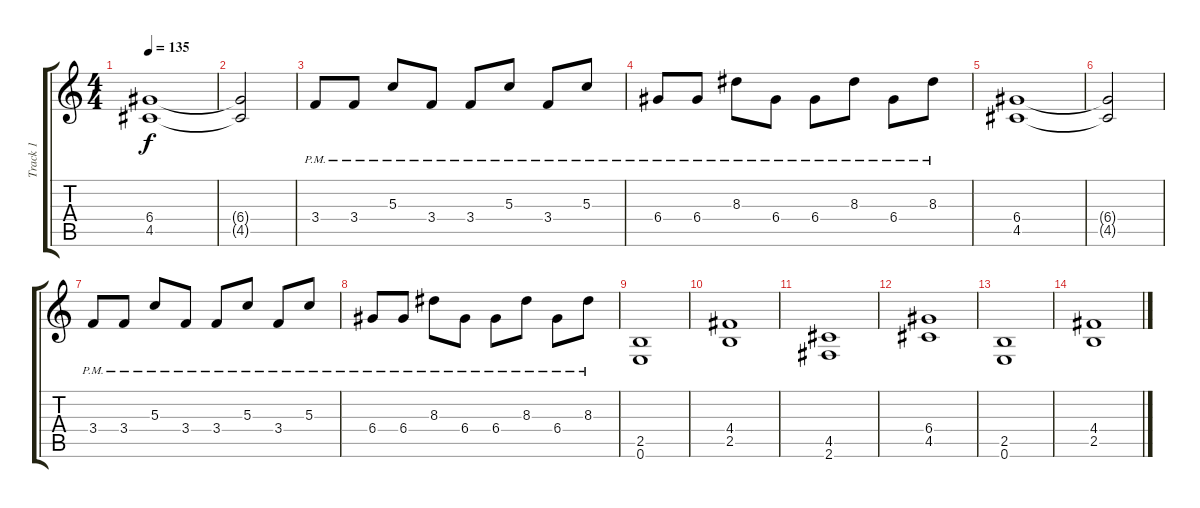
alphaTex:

\track ("Track 1" "Track 1") {instrument distortionguitar}
\staff {score tabs}
\tuning (E4 B3 G3 D3 A2 E2) {hide}
\ts (4 4)
\tempo 135
\clef g2
\ks c
(6.4 4.5).1{dy f} |
(6.4{t} 4.5{t}).2 |
3.4{pm}.8 3.4{pm}.8 5.3{pm}.8 3.4{pm}.8 3.4{pm}.8 5.3{pm}.8 3.4{pm}.8 5.3{pm}.8 |
6.4{pm}.8 6.4{pm}.8 8.3{pm}.8 6.4{pm}.8 6.4{pm}.8 8.3{pm}.8 6.4{pm}.8 8.3{pm}.8 |
(6.4 4.5).1 |
(6.4{t} 4.5{t}).2 |
3.4{pm}.8 3.4{pm}.8 5.3{pm}.8 3.4{pm}.8 3.4{pm}.8 5.3{pm}.8 3.4{pm}.8 5.3{pm}.8 |
6.4{pm}.8 6.4{pm}.8 8.3{pm}.8 6.4{pm}.8 6.4{pm}.8 8.3{pm}.8 6.4{pm}.8 8.3{pm}.8 |
(2.5 0.6).1 |
(4.4 2.5).1 |
(4.5 2.6).1 |
(6.4 4.5).1 |
(2.5 0.6).1 |
(4.4 2.5).1
